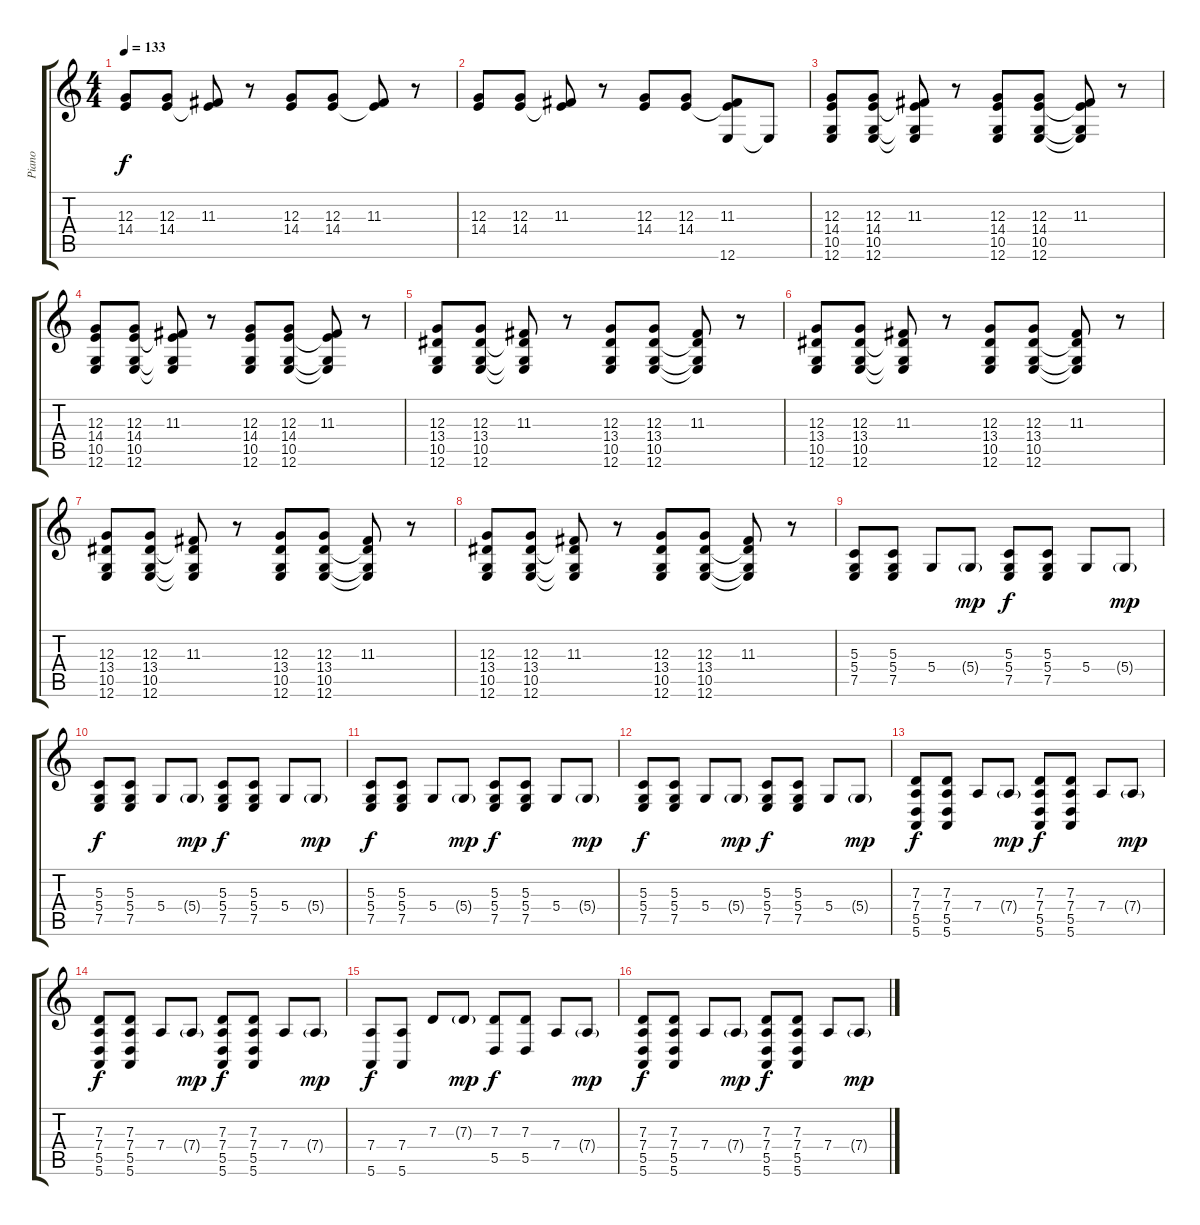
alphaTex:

\track ("Piano" "Piano") {instrument acousticgrandpiano}
\staff {score tabs}
\tuning (E4 B3 G3 D3 A2 E2) {hide}
\ts (4 4)
\tempo 133
\clef g2
\ks c
(12.3 14.4).8{dy f} (12.3 14.4).8 (11.3 14.4{t}).8 r.8 (12.3 14.4).8 (12.3 14.4).8 (11.3 14.4{t}).8 r.8 |
(12.3 14.4).8 (12.3 14.4).8 (11.3 14.4{t}).8 r.8 (12.3 14.4).8 (12.3 14.4).8 (11.3 14.4{t} 12.6).8 12.6{t}.8 |
(12.3 14.4 10.5 12.6).8 (12.3 14.4 10.5 12.6).8 (11.3 14.4{t} 10.5{t} 12.6{t}).8 r.8 (12.3 14.4 10.5 12.6).8 (12.3 14.4 10.5 12.6).8 (11.3 14.4{t} 10.5{t} 12.6{t}).8 r.8 |
(12.3 14.4 10.5 12.6).8 (12.3 14.4 10.5 12.6).8 (11.3 14.4{t} 10.5{t} 12.6{t}).8 r.8 (12.3 14.4 10.5 12.6).8 (12.3 14.4 10.5 12.6).8 (11.3 14.4{t} 10.5{t} 12.6{t}).8 r.8 |
(12.3 13.4 10.5 12.6).8 (12.3 13.4 10.5 12.6).8 (11.3 13.4{t} 10.5{t} 12.6{t}).8 r.8 (12.3 13.4 10.5 12.6).8 (12.3 13.4 10.5 12.6).8 (11.3 13.4{t} 10.5{t} 12.6{t}).8 r.8 |
(12.3 13.4 10.5 12.6).8 (12.3 13.4 10.5 12.6).8 (11.3 13.4{t} 10.5{t} 12.6{t}).8 r.8 (12.3 13.4 10.5 12.6).8 (12.3 13.4 10.5 12.6).8 (11.3 13.4{t} 10.5{t} 12.6{t}).8 r.8 |
(12.3 13.4 10.5 12.6).8 (12.3 13.4 10.5 12.6).8 (11.3 13.4{t} 10.5{t} 12.6{t}).8 r.8 (12.3 13.4 10.5 12.6).8 (12.3 13.4 10.5 12.6).8 (11.3 13.4{t} 10.5{t} 12.6{t}).8 r.8 |
(12.3 13.4 10.5 12.6).8 (12.3 13.4 10.5 12.6).8 (11.3 13.4{t} 10.5{t} 12.6{t}).8 r.8 (12.3 13.4 10.5 12.6).8 (12.3 13.4 10.5 12.6).8 (11.3 13.4{t} 10.5{t} 12.6{t}).8 r.8 |
(5.3 5.4 7.5).8 (5.3 5.4 7.5).8 5.4.8 5.4{g}.8{dy mp} (5.3 5.4 7.5).8{dy f} (5.3 5.4 7.5).8 5.4.8 5.4{g}.8{dy mp} |
(5.3 5.4 7.5).8{dy f} (5.3 5.4 7.5).8 5.4.8 5.4{g}.8{dy mp} (5.3 5.4 7.5).8{dy f} (5.3 5.4 7.5).8 5.4.8 5.4{g}.8{dy mp} |
(5.3 5.4 7.5).8{dy f} (5.3 5.4 7.5).8 5.4.8 5.4{g}.8{dy mp} (5.3 5.4 7.5).8{dy f} (5.3 5.4 7.5).8 5.4.8 5.4{g}.8{dy mp} |
(5.3 5.4 7.5).8{dy f} (5.3 5.4 7.5).8 5.4.8 5.4{g}.8{dy mp} (5.3 5.4 7.5).8{dy f} (5.3 5.4 7.5).8 5.4.8 5.4{g}.8{dy mp} |
(7.3 7.4 5.5 5.6).8{dy f} (7.3 7.4 5.5 5.6).8 7.4.8 7.4{g}.8{dy mp} (7.3 7.4 5.5 5.6).8{dy f} (7.3 7.4 5.5 5.6).8 7.4.8 7.4{g}.8{dy mp} |
(7.3 7.4 5.5 5.6).8{dy f} (7.3 7.4 5.5 5.6).8 7.4.8 7.4{g}.8{dy mp} (7.3 7.4 5.5 5.6).8{dy f} (7.3 7.4 5.5 5.6).8 7.4.8 7.4{g}.8{dy mp} |
(7.4 5.6).8{dy f} (7.4 5.6).8 7.3.8 7.3{g}.8{dy mp} (7.3 5.5).8{dy f} (7.3 5.5).8 7.4.8 7.4{g}.8{dy mp} |
(7.3 7.4 5.5 5.6).8{dy f} (7.3 7.4 5.5 5.6).8 7.4.8 7.4{g}.8{dy mp} (7.3 7.4 5.5 5.6).8{dy f} (7.3 7.4 5.5 5.6).8 7.4.8 7.4{g}.8{dy mp}
